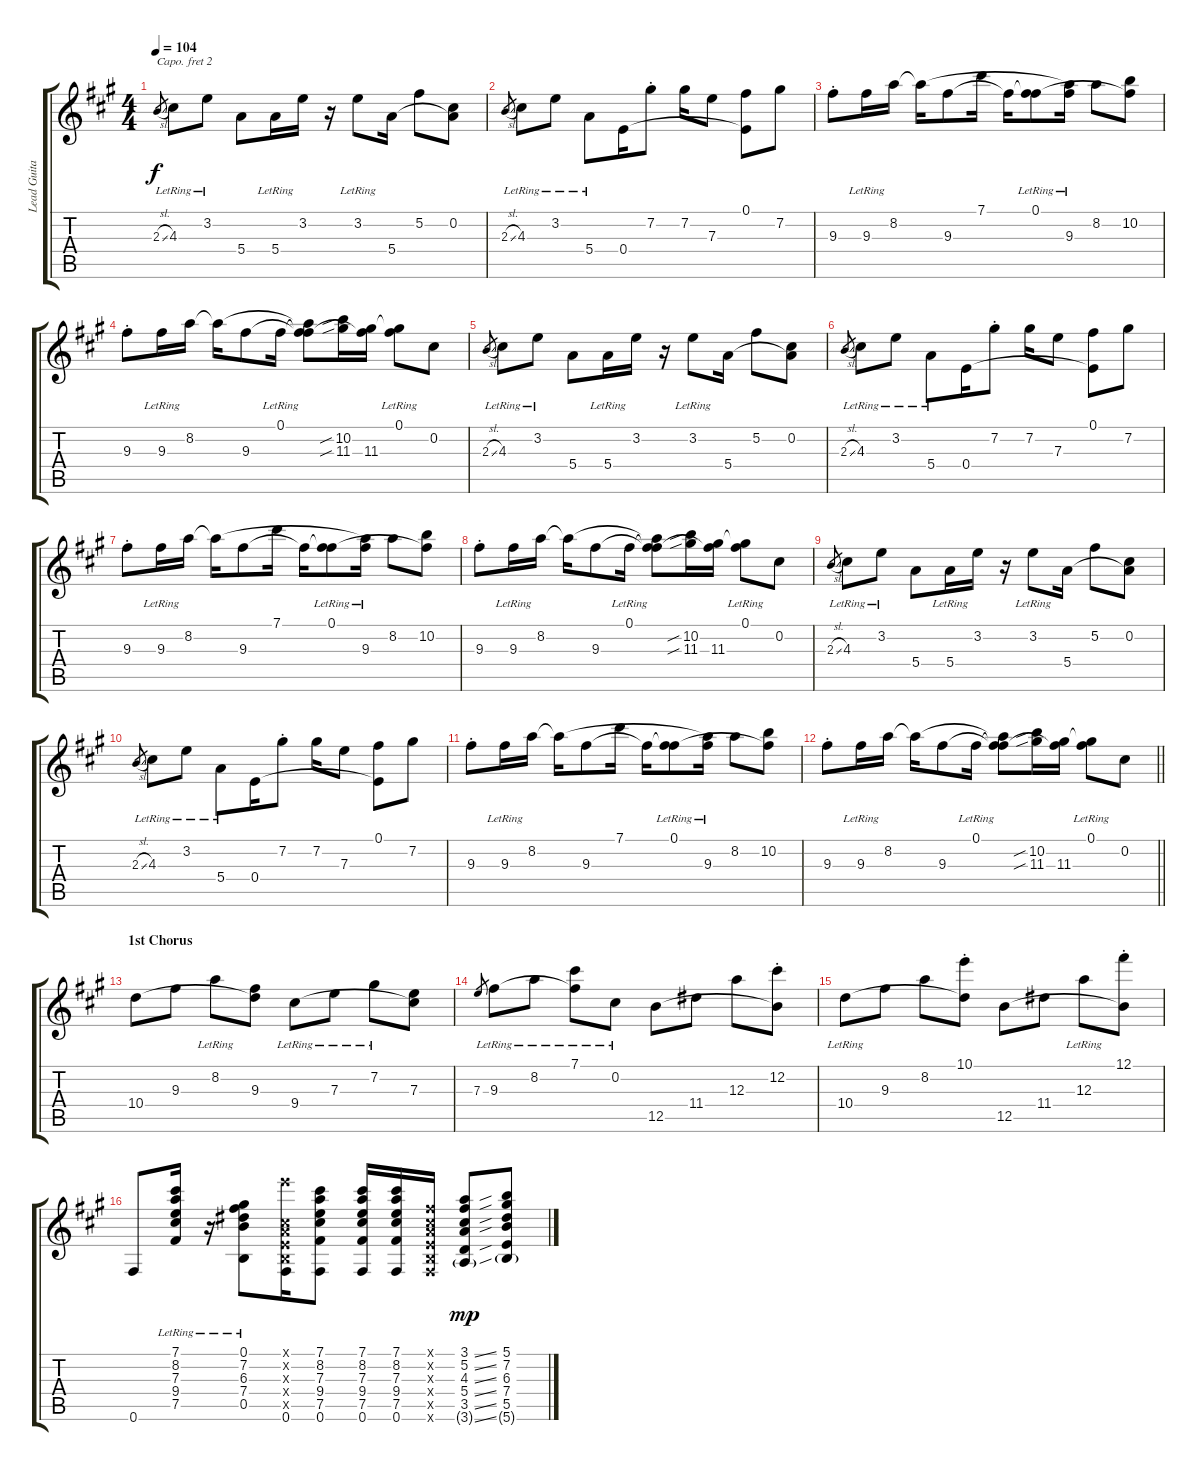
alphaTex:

\track ("Lead Guitar 1" "Lead Guita") {instrument electricguitarclean}
\staff {score tabs}
\capo 2
\tuning (E4 B3 G3 D3 A2 E2) {hide}
\ts (4 4)
\tempo 104
\clef g2
\ks a
2.3{sl}.8{gr dy f} 4.3{lr}.8 3.2{lr}.8 5.4.8 5.4{lr}.16 3.2.16 r.16 3.2{lr}.8 5.4.16 5.2.8 (0.2 5.4{t}).8 |
2.3{sl}.8{gr} 4.3{lr}.8 3.2{lr}.8 5.4{lr}.8 0.4.16 7.2{st}.8 7.2.16 7.3.8 (0.1 0.4{t}).8 7.2.8 |
9.3{st}.8 9.3{lr}.16 8.2.16 8.2{t}.16 9.3.8 7.1.16 9.3{t}.16 (0.1{lr} 9.3{t}).8 (8.2{t} 9.3{lr}).16 8.2.8 (0.1{t} 10.2).8 |
9.3{st}.8 9.3{lr}.16 8.2.16 8.2{t}.16 9.3.8 0.1{lr}.16 (0.1{t} 8.2{t} 9.3{t}).8 (10.2{sib} 11.3{sib}).16 (0.1{t} 11.3).16 (0.1{lr} 11.3{t}).8 0.2.8 |
2.3{sl}.8{gr} 4.3{lr}.8 3.2{lr}.8 5.4.8 5.4{lr}.16 3.2.16 r.16 3.2{lr}.8 5.4.16 5.2.8 (0.2 5.4{t}).8 |
2.3{sl}.8{gr} 4.3{lr}.8 3.2{lr}.8 5.4{lr}.8 0.4.16 7.2{st}.8 7.2.16 7.3.8 (0.1 0.4{t}).8 7.2.8 |
9.3{st}.8 9.3{lr}.16 8.2.16 8.2{t}.16 9.3.8 7.1.16 9.3{t}.16 (0.1{lr} 9.3{t}).8 (8.2{t} 9.3{lr}).16 8.2.8 (0.1{t} 10.2).8 |
9.3{st}.8 9.3{lr}.16 8.2.16 8.2{t}.16 9.3.8 0.1{lr}.16 (0.1{t} 8.2{t} 9.3{t}).8 (10.2{sib} 11.3{sib}).16 (0.1{t} 11.3).16 (0.1{lr} 11.3{t}).8 0.2.8 |
2.3{sl}.8{gr} 4.3{lr}.8 3.2{lr}.8 5.4.8 5.4{lr}.16 3.2.16 r.16 3.2{lr}.8 5.4.16 5.2.8 (0.2 5.4{t}).8 |
2.3{sl}.8{gr} 4.3{lr}.8 3.2{lr}.8 5.4{lr}.8 0.4.16 7.2{st}.8 7.2.16 7.3.8 (0.1 0.4{t}).8 7.2.8 |
9.3{st}.8 9.3{lr}.16 8.2.16 8.2{t}.16 9.3.8 7.1.16 9.3{t}.16 (0.1{lr} 9.3{t}).8 (8.2{t} 9.3{lr}).16 8.2.8 (0.1{t} 10.2).8 |
\barLineRight lightlight
9.3{st}.8 9.3{lr}.16 8.2.16 8.2{t}.16 9.3.8 0.1{lr}.16 (0.1{t} 8.2{t} 9.3{t}).8 (10.2{sib} 11.3{sib}).16 (0.1{t} 11.3).16 (0.1{lr} 11.3{t}).8 0.2.8 |
\section ("" "1st Chorus")
10.4.8 9.3.8 8.2{lr}.8 (9.3 10.4{t}).8 9.4{lr}.8 7.3{lr}.8 7.2{lr}.8 (7.3 9.4{t}).8 |
7.3.8{gr} 9.3{lr}.8 8.2{lr}.8 (7.1{lr} 9.3{t}).8 0.2{lr}.8 12.5.8 11.4.8 12.3.8 (12.2{st} 12.5{t}).8 |
10.4{lr}.8 9.3.8 8.2.8 (10.1{st} 10.4{t}).8 12.5.8 11.4.8 12.3{lr}.8 (12.1{st} 12.5{t}).8 |
0.6.8 (7.1{lr} 8.2 7.3 9.4 7.5).16 r.16 (0.1 7.2{lr} 6.3 7.4 0.5).8 (10.1{x} 0.2{x} 0.3{x} 0.4{x} 0.5{x} 0.6).16 (7.1 8.2 7.3 9.4 7.5 0.6).8 (7.1 8.2 7.3 9.4 7.5 0.6).16 (7.1 8.2 7.3 9.4 7.5 0.6).16 (0.1{x} 0.2{x} 0.3{x} 0.4{x} 0.5{x} 0.6{x}).16 (3.1{ss} 5.2{ss} 4.3{ss} 5.4{ss} 3.5{ss} 3.6{ss g}).8{dy mp} (5.1 7.2 6.3 7.4 5.5 5.6{g}).8
